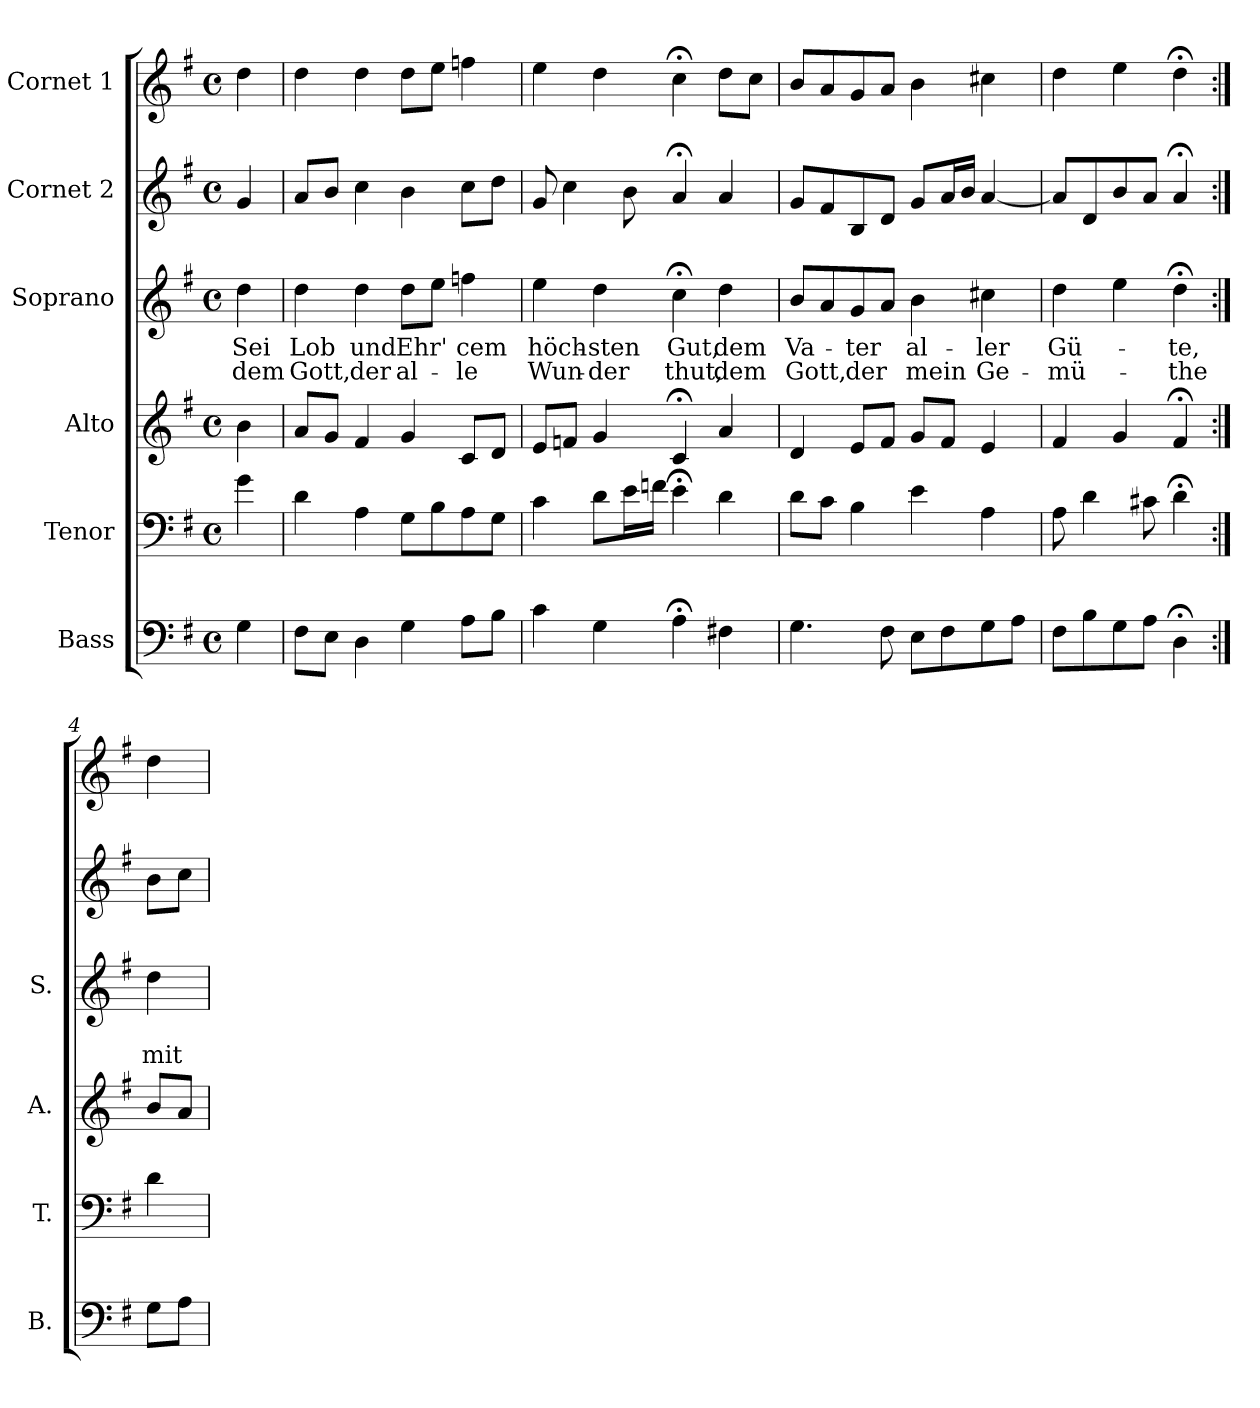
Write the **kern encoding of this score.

**kern	**kern	**kern	**kern	**text	**text	**kern	**kern
*part6	*part5	*part4	*part3	*part3	*part3	*part2	*part1
*staff6	*staff5	*staff4	*staff3	*staff3	*staff3	*staff2	*staff1
*I"Bass	*I"Tenor	*I"Alto	*I"Soprano	*	*	*I"Cornet 2	*I"Cornet 1
*I'B.	*I'T.	*I'A.	*I'S.	*	*	*	*
*clefF4	*clefF4	*clefG2	*clefG2	*	*	*clefG2	*clefG2
*k[f#]	*k[f#]	*k[f#]	*k[f#]	*	*	*k[f#]	*k[f#]
*G:	*G:	*G:	*G:	*	*	*G:	*G:
*M4/4	*M4/4	*M4/4	*M4/4	*	*	*M4/4	*M4/4
*met(c)	*met(c)	*met(c)	*met(c)	*	*	*met(c)	*met(c)
=	=	=	=	=	=	=	=
4G\	4g\	4b\	4dd\	Sei	dem	4g/	4dd\
=1	=1	=1	=1	=1	=1	=1	=1
8F#\L	4d\	8a/L	4dd\	Lob	Gott,	8a/L	4dd\
8E\J	.	8g/J	.	.	.	8b/J	.
4D\	4A\	4f#/	4dd\	und	der	4cc\	4dd\
4G\	8G\L	4g/	8dd\L	Ehr'	al-	4b\	8dd\L
.	8B\	.	8ee\J	.	.	.	8ee\J
8A\L	8A\	8c/L	4ffn\	cem	-le	8cc\L	4ffn\
8B\J	8G\J	8d/J	.	.	.	8dd\J	.
=2	=2	=2	=2	=2	=2	=2	=2
4c\	4c\	8e/L	4ee\	höch-	Wun-	8g/	4ee\
.	.	8fn/J	.	.	.	4cc\	.
4G\	8d\L	4g/	4dd\	-sten	-der	.	4dd\
.	16e\L	.	.	.	.	8b\	.
.	16fn\JJ	.	.	.	.	.	.
4A;<\	4e;<\	4c;</	4cc;<\	Gut,	thut,	4a;</	4cc;<\
4F#X\	4d\	4a/	4dd\	dem	dem	4a/	8dd\L
.	.	.	.	.	.	.	8cc\J
=3	=3	=3	=3	=3	=3	=3	=3
4.G\	8d\L	4d/	8b/L	Va-	Gott,	8g/L	8b/L
.	8c\J	.	8a/	.	.	8f#/	8a/
.	4B\	8e/L	8g/	-ter	der	8B/	8g/
8F#\	.	8f#/J	8a/J	.	.	8d/J	8a/J
8E\L	4e\	8g/L	4b\	al-	mein	8g/L	4b\
8F#\	.	8f#/J	.	.	.	16a/L	.
.	.	.	.	.	.	16b/JJ	.
8G\	4A\	4e/	4cc#X\	-ler	Ge-	[4a/	4cc#X\
8A\J	.	.	.	.	.	.	.
!!LO:PB:g=z
=4	=4	=4	=4	=4	=4	=4	=4
8F#\L	8A\	4f#/	4dd\	Gü-	-mü-	8a/L]	4dd\
8B\	4d\	.	.	.	.	8d/	.
8G\	.	4g/	4ee\	.	.	8b/	4ee\
8A\J	8c#X\	.	.	.	.	8a/J	.
4D;<\	4d;<\	4f#;</	4dd;<\	-te,	-the	4a;</	4dd;<\
=4a:|!	=4a:|!	=4a:|!	=4a:|!	=4a:|!	=4a:|!	=4a:|!	=4a:|!
8G\L	4d\	8b/L	4dd\	.	mit	8b\L	4dd\
8A\J	.	8a/J	.	.	.	8cc\J	.
=	=	=	=	=	=	=	=
*-	*-	*-	*-	*-	*-	*-	*-
